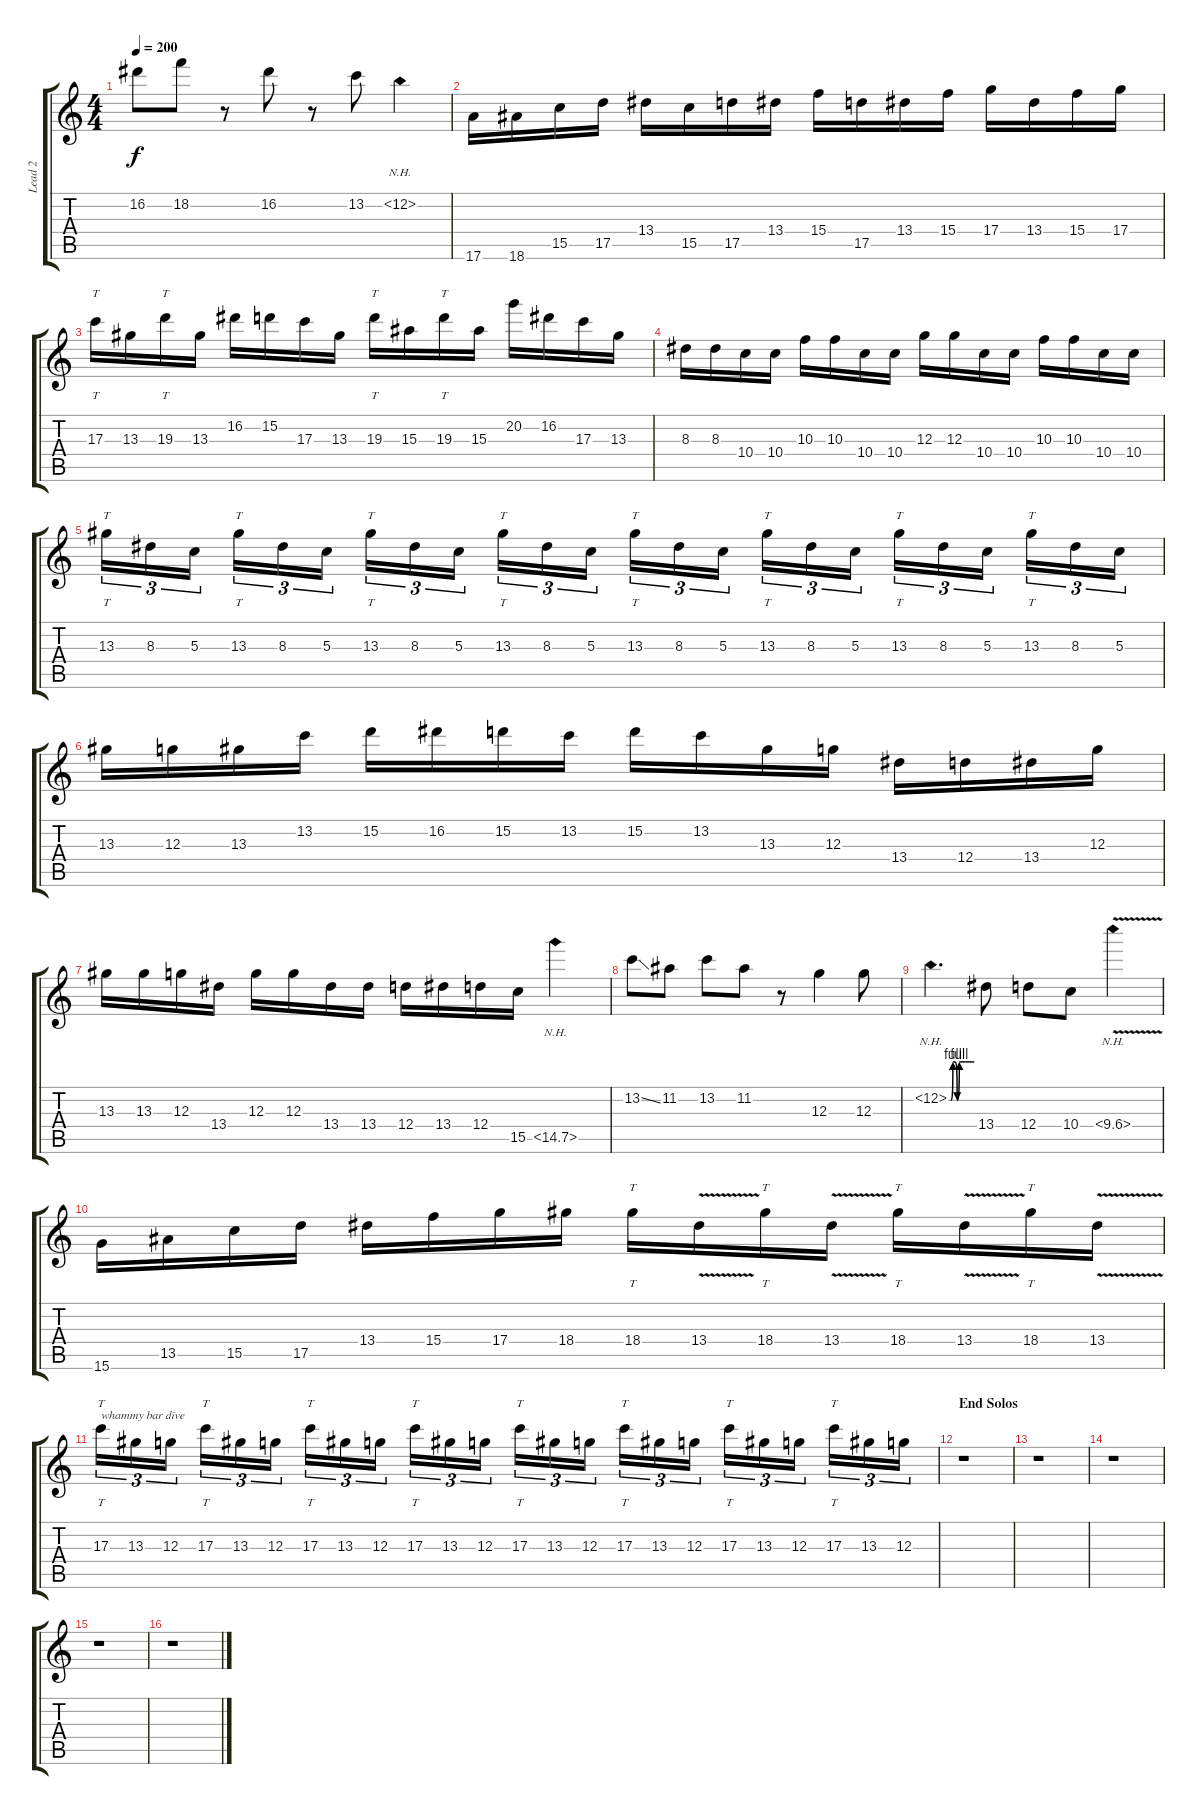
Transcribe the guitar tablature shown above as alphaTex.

\track ("Lead 2" "Lead 2") {instrument distortionguitar}
\staff {score tabs}
\tuning (E4 B3 G3 D3 A2 E2) {hide}
\ts (4 4)
\tempo 200
\clef g2
\ks c
16.2.8{dy f} 18.2.8 r.8 16.2.8 r.8 13.2.8 13.2{nh}.4 |
17.6.16 18.6.16 15.5.16 17.5.16 13.4.16 15.5.16 17.5.16 13.4.16 15.4.16 17.5.16 13.4.16 15.4.16 17.4.16 13.4.16 15.4.16 17.4.16 |
17.3.16{tt} 13.3.16 19.3.16{tt} 13.3.16 16.2.16 15.2.16 17.3.16 13.3.16 19.3.16{tt} 15.3.16 19.3.16{tt} 15.3.16 20.2.16 16.2.16 17.3.16 13.3.16 |
\section ("" "")
8.3.16 8.3.16 10.4.16 10.4.16 10.3.16 10.3.16 10.4.16 10.4.16 12.3.16 12.3.16 10.4.16 10.4.16 10.3.16 10.3.16 10.4.16 10.4.16 |
13.3.16{tt tu (3 2)} 8.3.16{tu (3 2)} 5.3.16{tu (3 2)} 13.3.16{tt tu (3 2)} 8.3.16{tu (3 2)} 5.3.16{tu (3 2)} 13.3.16{tt tu (3 2)} 8.3.16{tu (3 2)} 5.3.16{tu (3 2)} 13.3.16{tt tu (3 2)} 8.3.16{tu (3 2)} 5.3.16{tu (3 2)} 13.3.16{tt tu (3 2)} 8.3.16{tu (3 2)} 5.3.16{tu (3 2)} 13.3.16{tt tu (3 2)} 8.3.16{tu (3 2)} 5.3.16{tu (3 2)} 13.3.16{tt tu (3 2)} 8.3.16{tu (3 2)} 5.3.16{tu (3 2)} 13.3.16{tt tu (3 2)} 8.3.16{tu (3 2)} 5.3.16{tu (3 2)} |
13.3.16 12.3.16 13.3.16 13.2.16 15.2.16 16.2.16 15.2.16 13.2.16 15.2.16 13.2.16 13.3.16 12.3.16 13.4.16 12.4.16 13.4.16 12.3.16 |
13.3.16 13.3.16 12.3.16 13.4.16 12.3.16 12.3.16 13.4.16 13.4.16 12.4.16 13.4.16 12.4.16 15.5.16 15.5{nh}.4 |
13.2{ss}.8 11.2.8 13.2.8 11.2.8 r.8 12.3.4 12.3.8 |
11.2{be (custom 0 0 5 0 10 4 15 4 20 0 25 4 40 4 50 4 60 4) nh}.4{d} 13.4.8 12.4.8 10.4.8 10.4{nh v}.4 |
15.6.16 13.5.16 15.5.16 17.5.16 13.4.16 15.4.16 17.4.16 18.4.16 18.4.16{tt} 13.4{v}.16 18.4.16{tt} 13.4{v}.16 18.4.16{tt} 13.4{v}.16 18.4.16{tt} 13.4{v}.16 |
17.3.16{tt tu (3 2) txt "whammy bar dive"} 13.3.16{tu (3 2)} 12.3.16{tu (3 2)} 17.3.16{tt tu (3 2)} 13.3.16{tu (3 2)} 12.3.16{tu (3 2)} 17.3.16{tt tu (3 2)} 13.3.16{tu (3 2)} 12.3.16{tu (3 2)} 17.3.16{tt tu (3 2)} 13.3.16{tu (3 2)} 12.3.16{tu (3 2)} 17.3.16{tt tu (3 2)} 13.3.16{tu (3 2)} 12.3.16{tu (3 2)} 17.3.16{tt tu (3 2)} 13.3.16{tu (3 2)} 12.3.16{tu (3 2)} 17.3.16{tt tu (3 2)} 13.3.16{tu (3 2)} 12.3.16{tu (3 2)} 17.3.16{tt tu (3 2)} 13.3.16{tu (3 2)} 12.3.16{tu (3 2)} |
\section ("" "End Solos")
r.1 |
r.1 |
r.1 |
r.1 |
r.1
